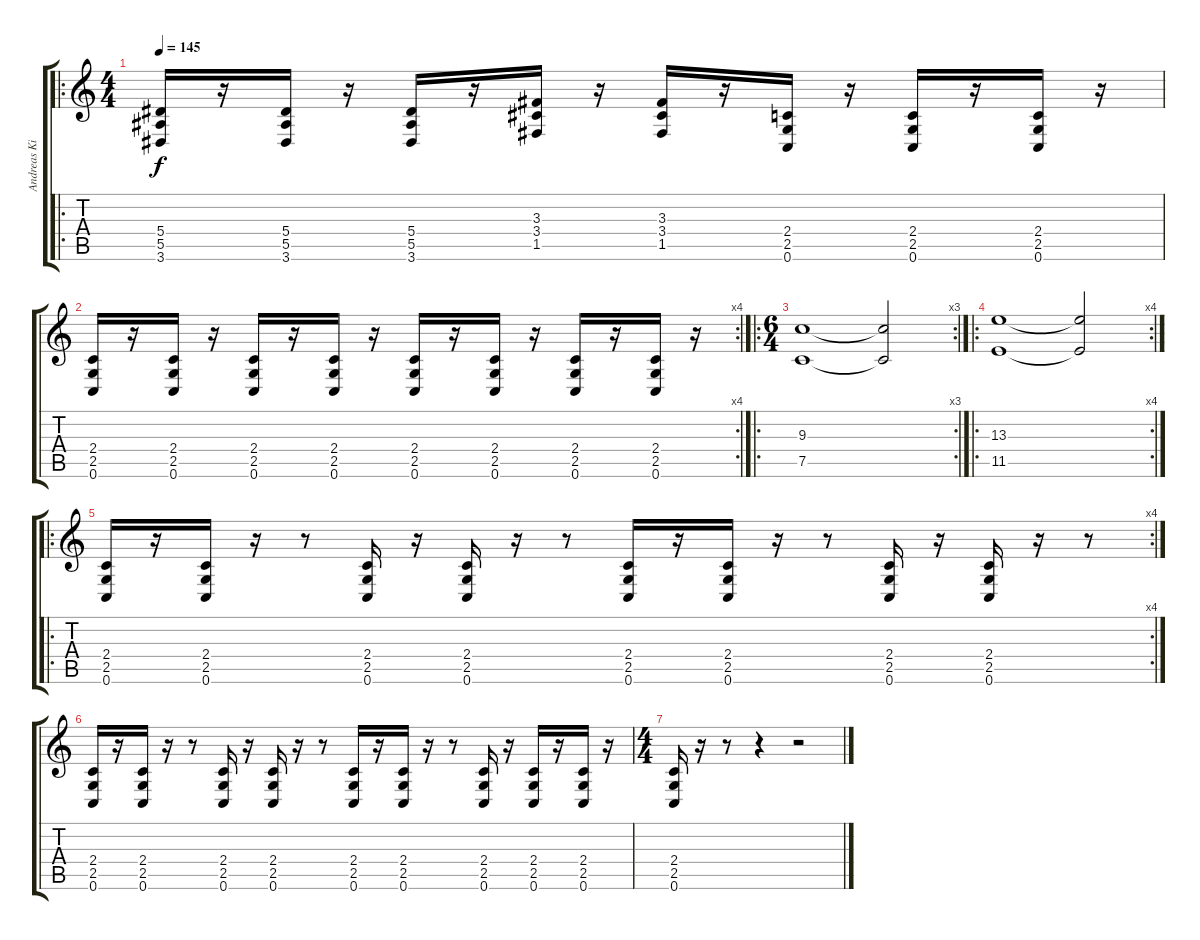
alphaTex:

\track ("Andreas Kisser" "Andreas Ki") {instrument distortionguitar}
\staff {score tabs}
\tuning (C4 G3 Eb3 Bb2 F2 C2) {hide}
\ro
\ts (4 4)
\tempo 145
\clef g2
\ks c
(5.4 5.5 3.6).16{dy f} r.16 (5.4 5.5 3.6).16 r.16 (5.4 5.5 3.6).16 r.16 (3.3 3.4 1.5).16 r.16 (3.3 3.4 1.5).16 r.16 (2.4 2.5 0.6).16 r.16 (2.4 2.5 0.6).16 r.16 (2.4 2.5 0.6).16 r.16 |
\rc 4
(2.4 2.5 0.6).16 r.16 (2.4 2.5 0.6).16 r.16 (2.4 2.5 0.6).16 r.16 (2.4 2.5 0.6).16 r.16 (2.4 2.5 0.6).16 r.16 (2.4 2.5 0.6).16 r.16 (2.4 2.5 0.6).16 r.16 (2.4 2.5 0.6).16 r.16 |
\ro
\rc 3
\ts (6 4)
(9.3 7.5).1 (9.3{t} 7.5{t}).2 |
\ro
\rc 4
(13.3 11.5).1 (13.3{t} 11.5{t}).2 |
\ro
\rc 4
(2.4 2.5 0.6).16 r.16 (2.4 2.5 0.6).16 r.16 r.8 (2.4 2.5 0.6).16 r.16 (2.4 2.5 0.6).16 r.16 r.8 (2.4 2.5 0.6).16 r.16 (2.4 2.5 0.6).16 r.16 r.8 (2.4 2.5 0.6).16 r.16 (2.4 2.5 0.6).16 r.16 r.8 |
(2.4 2.5 0.6).16 r.16 (2.4 2.5 0.6).16 r.16 r.8 (2.4 2.5 0.6).16 r.16 (2.4 2.5 0.6).16 r.16 r.8 (2.4 2.5 0.6).16 r.16 (2.4 2.5 0.6).16 r.16 r.8 (2.4 2.5 0.6).16 r.16 (2.4 2.5 0.6).16 r.16 (2.4 2.5 0.6).16 r.16 |
\ts (4 4)
(2.4 2.5 0.6).16 r.16 r.8 r.4 r.2
